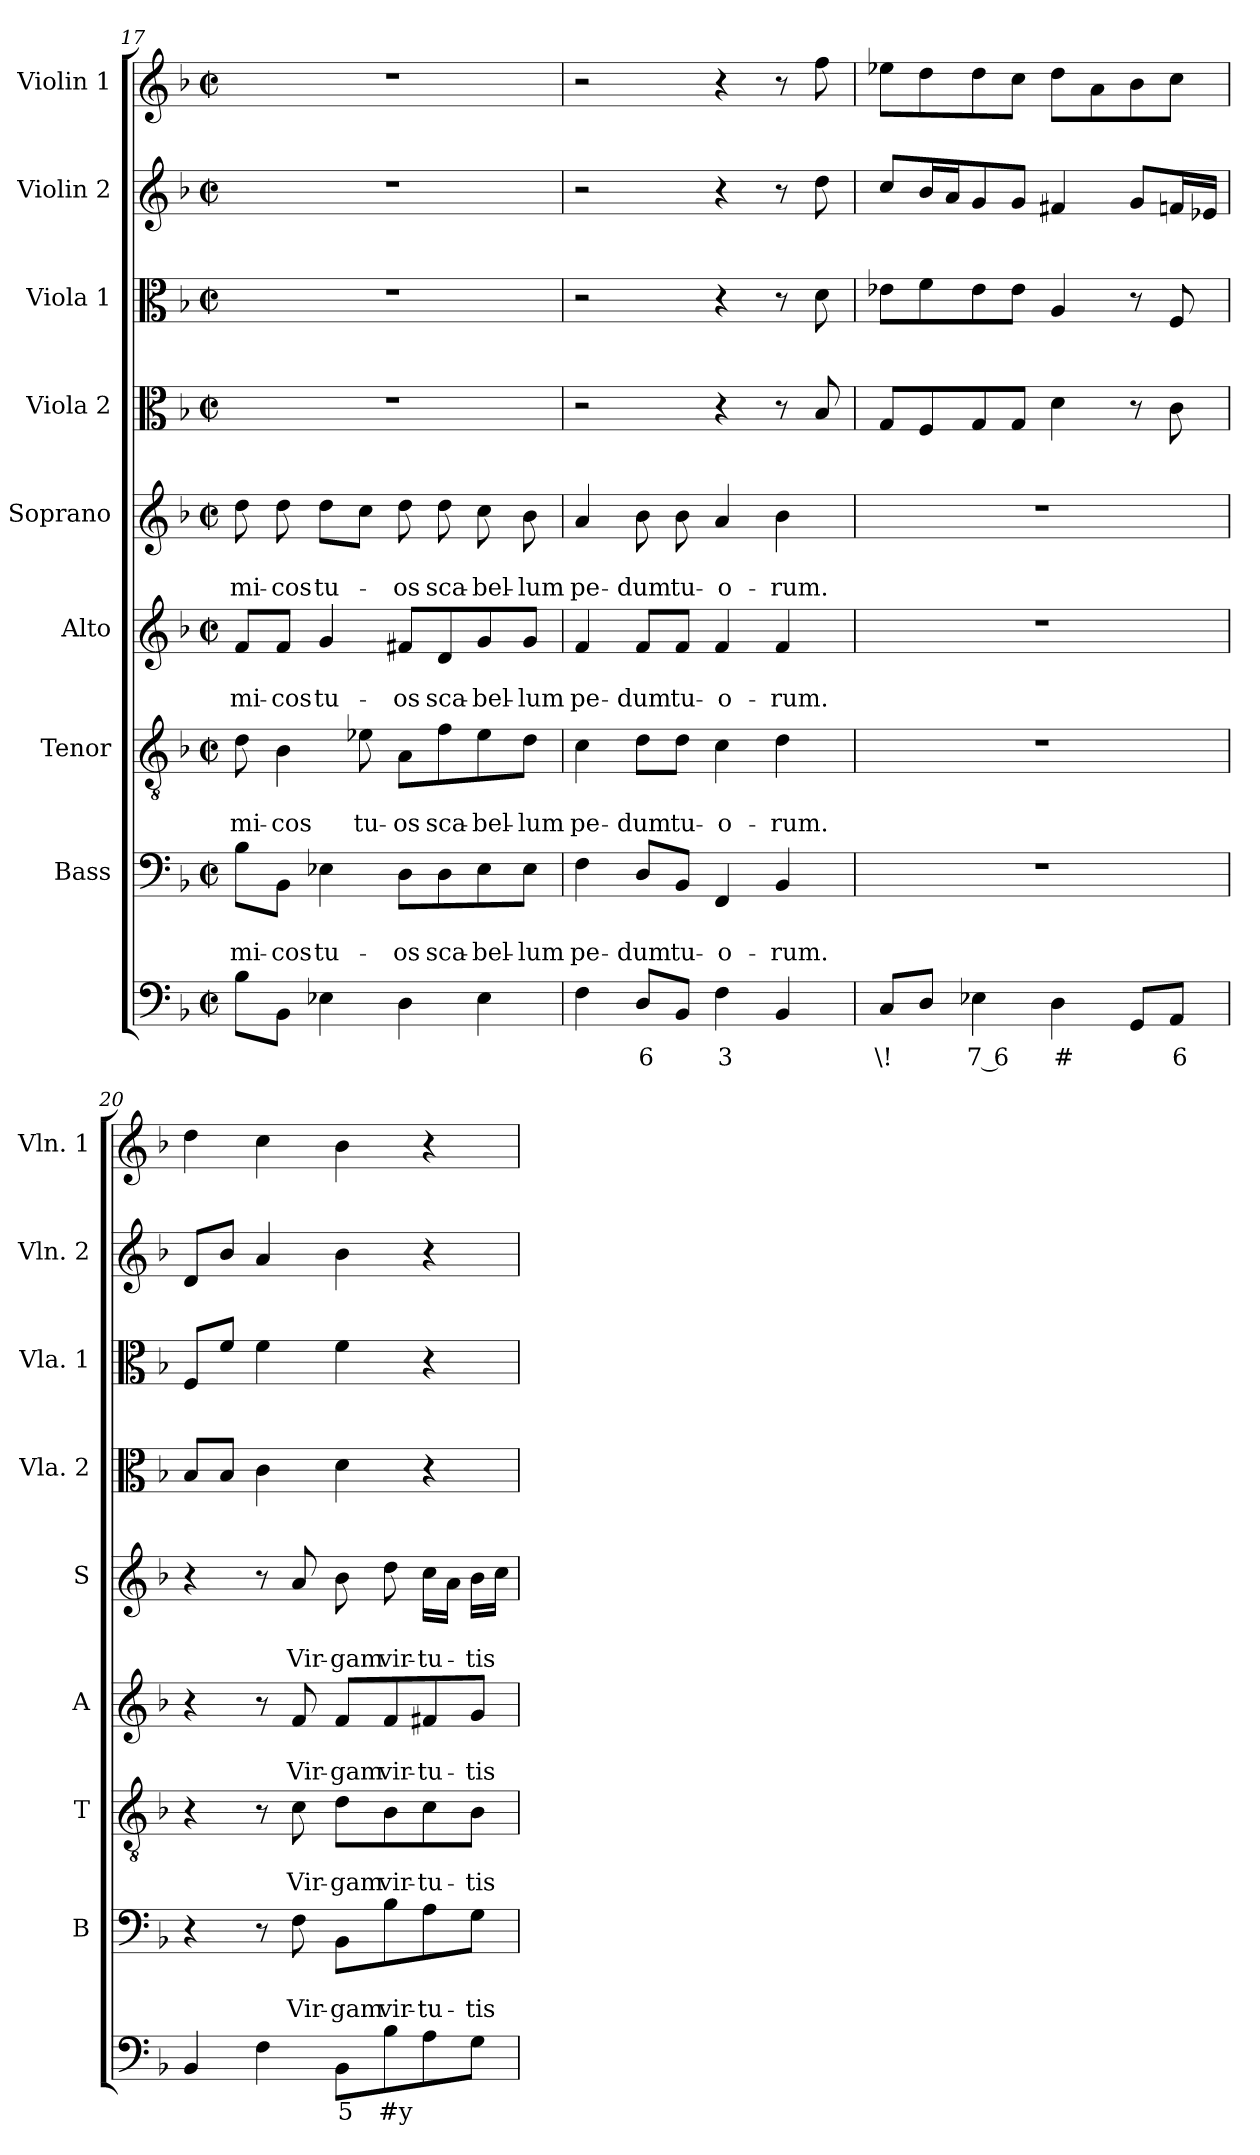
**kern	**text	**kern	**text	**text	**kern	**text	**text	**kern	**text	**text	**kern	**text	**text	**kern	**kern	**kern	**kern
*part9	*part9	*part8	*part8	*part8	*part7	*part7	*part7	*part6	*part6	*part6	*part5	*part5	*part5	*part4	*part3	*part2	*part1
*staff9	*staff9	*staff8	*staff8	*staff8	*staff7	*staff7	*staff7	*staff6	*staff6	*staff6	*staff5	*staff5	*staff5	*staff4	*staff3	*staff2	*staff1
*	*	*I"Bass	*	*	*I"Tenor	*	*	*I"Alto	*	*	*I"Soprano	*	*	*I"Viola 2	*I"Viola 1	*I"Violin 2	*I"Violin 1
*	*	*I'B	*	*	*I'T	*	*	*I'A	*	*	*I'S	*	*	*I'Vla. 2	*I'Vla. 1	*I'Vln. 2	*I'Vln. 1
!!LO:LB:g=z
*clefF4	*	*clefF4	*	*	*clefGv2	*	*	*clefG2	*	*	*clefG2	*	*	*clefC3	*clefC3	*clefG2	*clefG2
*k[b-]	*	*k[b-]	*	*	*k[b-]	*	*	*k[b-]	*	*	*k[b-]	*	*	*k[b-]	*k[b-]	*k[b-]	*k[b-]
*F:	*	*F:	*	*	*F:	*	*	*F:	*	*	*F:	*	*	*F:	*F:	*F:	*F:
*M2/2	*	*M2/2	*	*	*M2/2	*	*	*M2/2	*	*	*M2/2	*	*	*M2/2	*M2/2	*M2/2	*M2/2
*met(c|)	*	*met(c|)	*	*	*met(c|)	*	*	*met(c|)	*	*	*met(c|)	*	*	*met(c|)	*met(c|)	*met(c|)	*met(c|)
=17	=17	=17	=17	=17	=17	=17	=17	=17	=17	=17	=17	=17	=17	=17	=17	=17	=17
!	!	!	!	!LO:LY:b	!	!	!LO:LY:b	!	!	!LO:LY:b	!	!	!LO:LY:b	!	!	!	!
8B-\L	.	8B-\L	.	-mi-	8d\	.	-mi-	8f/L	.	-mi-	8dd\	.	-mi-	1r	1r	1r	1r
!	!	!	!	!LO:LY:b	!	!	!LO:LY:b	!	!	!LO:LY:b	!	!	!LO:LY:b	!	!	!	!
8BB-\J	.	8BB-\J	.	-cos	4B-\	.	-cos	8f/J	.	-cos	8dd\	.	-cos	.	.	.	.
!	!	!	!	!LO:LY:b	!	!	!	!	!	!LO:LY:b	!	!	!LO:LY:b	!	!	!	!
4E-X\	.	4E-X\	.	tu-	.	.	.	4g/	.	tu-	8dd\L	.	tu-	.	.	.	.
!	!	!	!	!	!	!	!LO:LY:b	!	!	!	!	!	!	!	!	!	!
.	.	.	.	.	8e-X\	.	tu-	.	.	.	8cc\J	.	.	.	.	.	.
!	!	!	!	!LO:LY:b	!	!	!LO:LY:b	!	!	!LO:LY:b	!	!	!LO:LY:b	!	!	!	!
4D\	.	8D\L	.	-os	8A\L	.	-os	8f#X/L	.	-os	8dd\	.	-os	.	.	.	.
!	!	!	!	!LO:LY:b	!	!	!LO:LY:b	!	!	!LO:LY:b	!	!	!LO:LY:b	!	!	!	!
.	.	8D\	.	sca-	8f\	.	sca-	8d/	.	sca-	8dd\	.	sca-	.	.	.	.
!	!	!	!	!LO:LY:b	!	!	!LO:LY:b	!	!	!LO:LY:b	!	!	!LO:LY:b	!	!	!	!
4E-\	.	8E-\	.	-bel-	8e-\	.	-bel-	8g/	.	-bel-	8cc\	.	-bel-	.	.	.	.
!	!	!	!	!LO:LY:b	!	!	!LO:LY:b	!	!	!LO:LY:b	!	!	!LO:LY:b	!	!	!	!
.	.	8E-\J	.	-lum	8d\J	.	-lum	8g/J	.	-lum	8b-\	.	-lum	.	.	.	.
=18	=18	=18	=18	=18	=18	=18	=18	=18	=18	=18	=18	=18	=18	=18	=18	=18	=18
!	!	!	!	!LO:LY:b	!	!	!LO:LY:b	!	!	!LO:LY:b	!	!	!LO:LY:b	!	!	!	!
4F\	.	4F\	.	pe-	4c\	.	pe-	4f/	.	pe-	4a/	.	pe-	2r	2r	2r	2r
!	!LO:LY:b	!	!	!LO:LY:b	!	!	!LO:LY:b	!	!	!LO:LY:b	!	!	!LO:LY:b	!	!	!	!
8D/L	6	8D/L	.	-dum	8d\L	.	-dum	8f/L	.	-dum	8b-\	.	-dum	.	.	.	.
!	!	!	!	!LO:LY:b	!	!	!LO:LY:b	!	!	!LO:LY:b	!	!	!LO:LY:b	!	!	!	!
8BB-/J	.	8BB-/J	.	tu-	8d\J	.	tu-	8f/J	.	tu-	8b-\	.	tu-	.	.	.	.
!	!LO:LY:b	!	!	!LO:LY:b	!	!	!LO:LY:b	!	!	!LO:LY:b	!	!	!LO:LY:b	!	!	!	!
4F\	3	4FF/	.	-o-	4c\	.	-o-	4f/	.	-o-	4a/	.	-o-	4r	4r	4r	4r
!	!	!	!	!LO:LY:b	!	!	!LO:LY:b	!	!	!LO:LY:b	!	!	!LO:LY:b	!	!	!	!
4BB-/	.	4BB-/	.	-rum.	4d\	.	-rum.	4f/	.	-rum.	4b-\	.	-rum.	8r	8r	8r	8r
.	.	.	.	.	.	.	.	.	.	.	.	.	.	8B-/	8d\	8dd\	8ff\
=19	=19	=19	=19	=19	=19	=19	=19	=19	=19	=19	=19	=19	=19	=19	=19	=19	=19
!	!LO:LY:b	!	!	!	!	!	!	!	!	!	!	!	!	!	!	!	!
8C/L	\!	1r	.	.	1r	.	.	1r	.	.	1r	.	.	8G/L	8e-X\L	8cc/L	8ee-X\L
8D/J	.	.	.	.	.	.	.	.	.	.	.	.	.	8F/	8f\	16b-/L	8dd\
.	.	.	.	.	.	.	.	.	.	.	.	.	.	.	.	16a/J	.
!	!LO:LY:b	!	!	!	!	!	!	!	!	!	!	!	!	!	!	!	!
4E-X\	7 6	.	.	.	.	.	.	.	.	.	.	.	.	8G/	8e-\	8g/	8dd\
.	.	.	.	.	.	.	.	.	.	.	.	.	.	8G/J	8e-\J	8g/J	8cc\J
!	!LO:LY:b	!	!	!	!	!	!	!	!	!	!	!	!	!	!	!	!
4D\	#	.	.	.	.	.	.	.	.	.	.	.	.	4d\	4A/	4f#X/	8dd\L
.	.	.	.	.	.	.	.	.	.	.	.	.	.	.	.	.	8a\
8GG/L	.	.	.	.	.	.	.	.	.	.	.	.	.	8r	8r	8g/L	8b-\
!	!LO:LY:b	!	!	!	!	!	!	!	!	!	!	!	!	!	!	!	!
8AA/J	6	.	.	.	.	.	.	.	.	.	.	.	.	8c\	8F/	16fn/L	8cc\J
.	.	.	.	.	.	.	.	.	.	.	.	.	.	.	.	16e-X/JJ	.
=20	=20	=20	=20	=20	=20	=20	=20	=20	=20	=20	=20	=20	=20	=20	=20	=20	=20
4BB-/	.	4r	.	.	4r	.	.	4r	.	.	4r	.	.	8B-/L	8F/L	8d/L	4dd\
.	.	.	.	.	.	.	.	.	.	.	.	.	.	8B-/J	8f/J	8b-/J	.
4F\	.	8r	.	.	8r	.	.	8r	.	.	8r	.	.	4c\	4f\	4a/	4cc\
!	!	!	!	!LO:LY:b	!	!	!LO:LY:b	!	!	!LO:LY:b	!	!	!LO:LY:b	!	!	!	!
.	.	8F\	.	Vir-	8c\	.	Vir-	8f/	.	Vir-	8a/	.	Vir-	.	.	.	.
!	!LO:LY:b	!	!	!LO:LY:b	!	!	!LO:LY:b	!	!	!LO:LY:b	!	!	!LO:LY:b	!	!	!	!
8BB-\L	5	8BB-\L	.	-gam	8d\L	.	-gam	8f/L	.	-gam	8b-\	.	-gam	4d\	4f\	4b-\	4b-\
!	!LO:LY:b	!	!	!LO:LY:b	!	!	!LO:LY:b	!	!	!LO:LY:b	!	!	!LO:LY:b	!	!	!	!
8B-\	#y	8B-\	.	vir-	8B-\	.	vir-	8f/	.	vir-	8dd\	.	vir-	.	.	.	.
!	!	!	!	!LO:LY:b	!	!	!LO:LY:b	!	!	!LO:LY:b	!	!	!LO:LY:b	!	!	!	!
8A\	.	8A\	.	-tu-	8c\	.	-tu-	8f#X/	.	-tu-	16cc\LL	.	-tu-	4r	4r	4r	4r
.	.	.	.	.	.	.	.	.	.	.	16a\JJ	.	.	.	.	.	.
!	!	!	!	!LO:LY:b	!	!	!LO:LY:b	!	!	!LO:LY:b	!	!	!LO:LY:b	!	!	!	!
8G\J	.	8G\J	.	-tis	8B-\J	.	-tis	8g/J	.	-tis	16b-\LL	.	-tis	.	.	.	.
.	.	.	.	.	.	.	.	.	.	.	16cc\JJ	.	.	.	.	.	.
=	=	=	=	=	=	=	=	=	=	=	=	=	=	=	=	=	=
*-	*-	*-	*-	*-	*-	*-	*-	*-	*-	*-	*-	*-	*-	*-	*-	*-	*-
